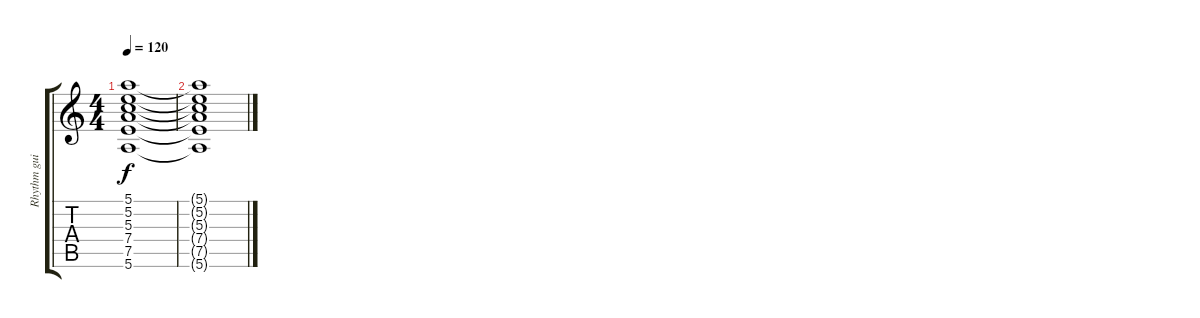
\track ("Rhythm guitar" "Rhythm gui") {instrument overdrivenguitar}
\staff {score tabs}
\tuning (E4 B3 G3 D3 A2 E2) {hide}
\ts (4 4)
\tempo 120
\clef g2
\ks c
(5.1 5.2 5.3 7.4 7.5 5.6).1{dy f volume 5} |
(5.1{t} 5.2{t} 5.3{t} 7.4{t} 7.5{t} 5.6{t}).1
